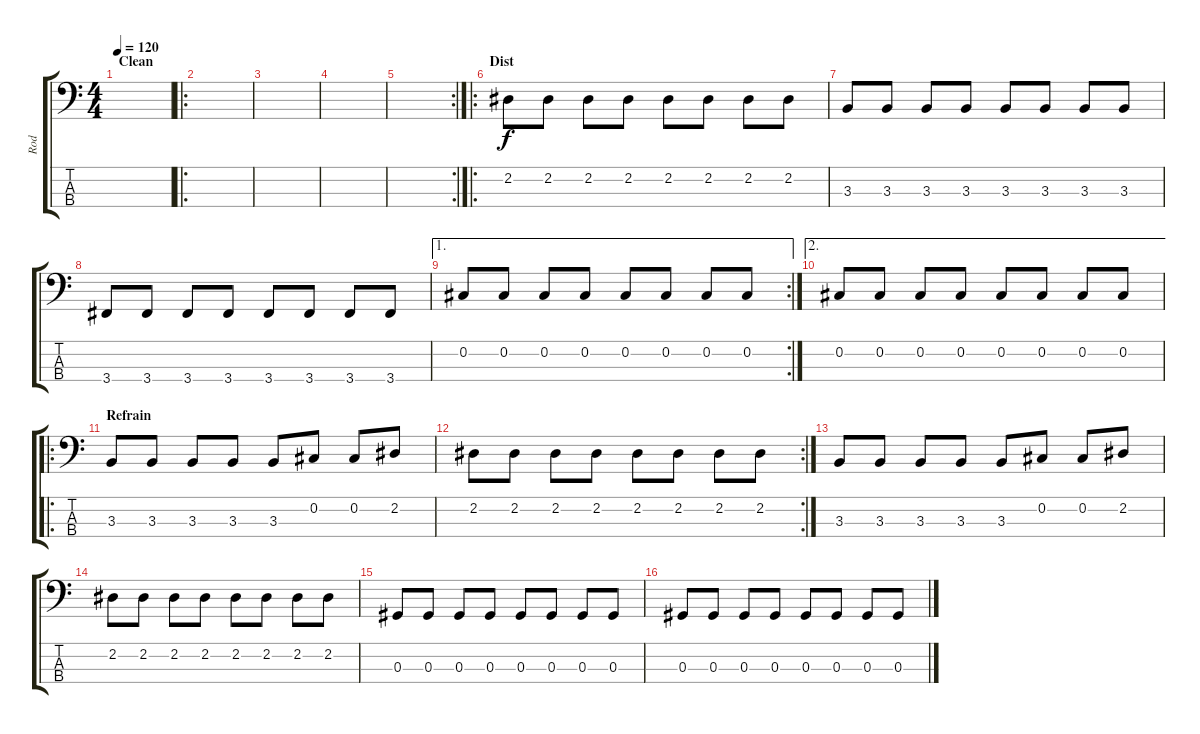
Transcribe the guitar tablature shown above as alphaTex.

\track ("Rod" "Rod") {instrument electricbassfinger}
\staff {score tabs}
\tuning (Gb2 Db2 Ab1 Eb1) {hide}
\ts (4 4)
\section ("" "Clean")
\tempo 120
\clef f4
\ks c
|
\ro
|
|
|
\rc 2
|
\ro
\section ("" "Dist")
2.2.8 2.2.8 2.2.8 2.2.8 2.2.8 2.2.8 2.2.8 2.2.8 |
3.3.8 3.3.8 3.3.8 3.3.8 3.3.8 3.3.8 3.3.8 3.3.8 |
3.4.8 3.4.8 3.4.8 3.4.8 3.4.8 3.4.8 3.4.8 3.4.8 |
\ae 1
\rc 2
0.2.8 0.2.8 0.2.8 0.2.8 0.2.8 0.2.8 0.2.8 0.2.8 |
\ae 2
0.2.8 0.2.8 0.2.8 0.2.8 0.2.8 0.2.8 0.2.8 0.2.8 |
\ro
\section ("" "Refrain")
3.3.8 3.3.8 3.3.8 3.3.8 3.3.8 0.2.8 0.2.8 2.2.8 |
\rc 2
2.2.8 2.2.8 2.2.8 2.2.8 2.2.8 2.2.8 2.2.8 2.2.8 |
3.3.8 3.3.8 3.3.8 3.3.8 3.3.8 0.2.8 0.2.8 2.2.8 |
2.2.8 2.2.8 2.2.8 2.2.8 2.2.8 2.2.8 2.2.8 2.2.8 |
0.3.8 0.3.8 0.3.8 0.3.8 0.3.8 0.3.8 0.3.8 0.3.8 |
0.3.8 0.3.8 0.3.8 0.3.8 0.3.8 0.3.8 0.3.8 0.3.8
